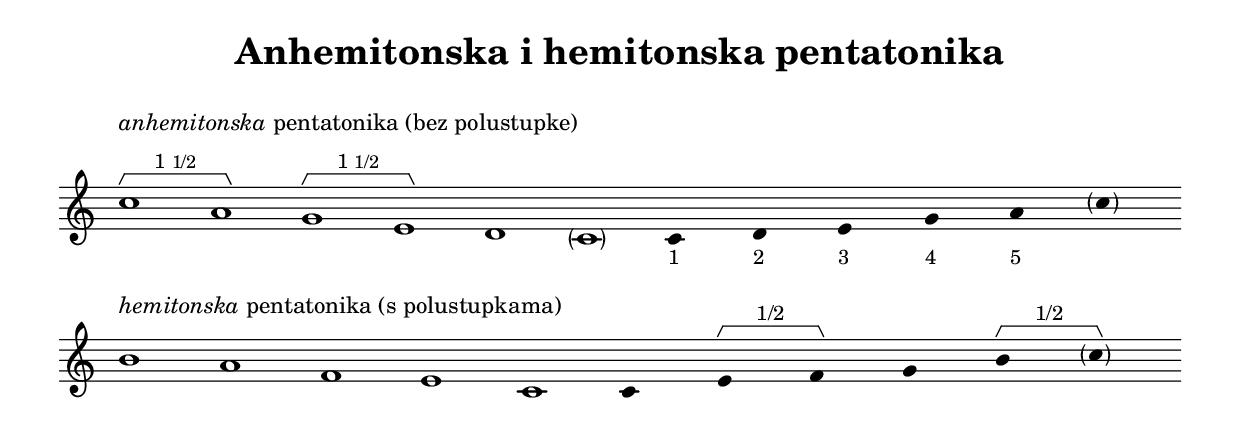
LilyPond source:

\version "2.24.1"
\include "deutsch.ly"

\header {
  title = "Anhemitonska i hemitonska pentatonika"
}

\paper {
  #(set-paper-size "a4")
  indent = 0
  top-margin = 10
  markup-system-spacing = #'((basic-distance . 0.1) (padding . 4))
  system-system-spacing = #'((basic-distance . 0.1) (padding . 4))
  %annotate-spacing = ##t
  %ragged-last = ##f
}

\layout {
  \context {
    \Voice
    \consists "Horizontal_bracket_engraver"
    \override HorizontalBracket.direction = #UP
  }
}

global = {
  \key c \major
  %\set Score.timing = ##f
  \override Score.BarLine.stencil = ##f
  \override Staff.TimeSignature.stencil = ##f
  \override Staff.Stem.stencil = ##f
  \set Score.barNumberVisibility = ##f
}

melody = \relative c'' {
  \global
  %\once \override HorizontalBracketText.text = "1 1/2"
  %c1^\markup \raise #5 {{ \italic "anhemitonska" } "pentatonika (sa polustupkama)"}
  %\startGroup a\stopGroup g e d \parenthesize c 
  %c d e g a \parenthesize c
  %\break
  
  \once \override HorizontalBracketText.text = \markup \small {{"1"} \tiny"1/2"}
  c1^\markup \raise #5 {{ \italic "anhemitonska" } "pentatonika (bez polustupke)"}
  \startGroup a\stopGroup
  \once \override HorizontalBracketText.text = \markup \small {{"1"} \tiny"1/2"}
  g\startGroup
  
  e\stopGroup
  d%^\markup { \small "      1" }
  \once \override Staff.Parentheses.font-size = 0
  \parenthesize c
  c4_\markup { \small "1" } s4
  d4_\markup \lower #2.8 { \small "2" } s4
  e4_\markup \lower #2.8 { \small "3" } s4
  g4_\markup \lower #2.8 { \small "4" } s4
  a4_\markup \lower #2.8 { \small "5" } s4 \once \override Staff.Parentheses.font-size = 0 \parenthesize c4 s4
  \break
  
  %h1^\markup \raise #5 {{ \italic "hemitonska" } "pentatonika (sa polustupkama)"}
  %a f e c
  %c
  %\once \override HorizontalBracketText.text = "1/2"
  %e\startGroup f\stopGroup
  %g
  %\once \override HorizontalBracketText.text = "1/2"
  %h\startGroup \parenthesize c\stopGroup
  %\break
  
  h1^\markup \raise #2 {{ \italic "hemitonska" } "pentatonika (s polustupkama)"}
  a f e c
  c4 s4
  \once \override HorizontalBracketText.text = "1/2"
  e4\startGroup s4 f4\stopGroup s4
  g4 s4
  \once \override HorizontalBracketText.text = "1/2"
  h4\startGroup s4 \once \override Staff.Parentheses.font-size = 0 \parenthesize c4\stopGroup s4
}

\score {
  <<
    \new Staff { \melody }
  >>
  \layout { }
}
